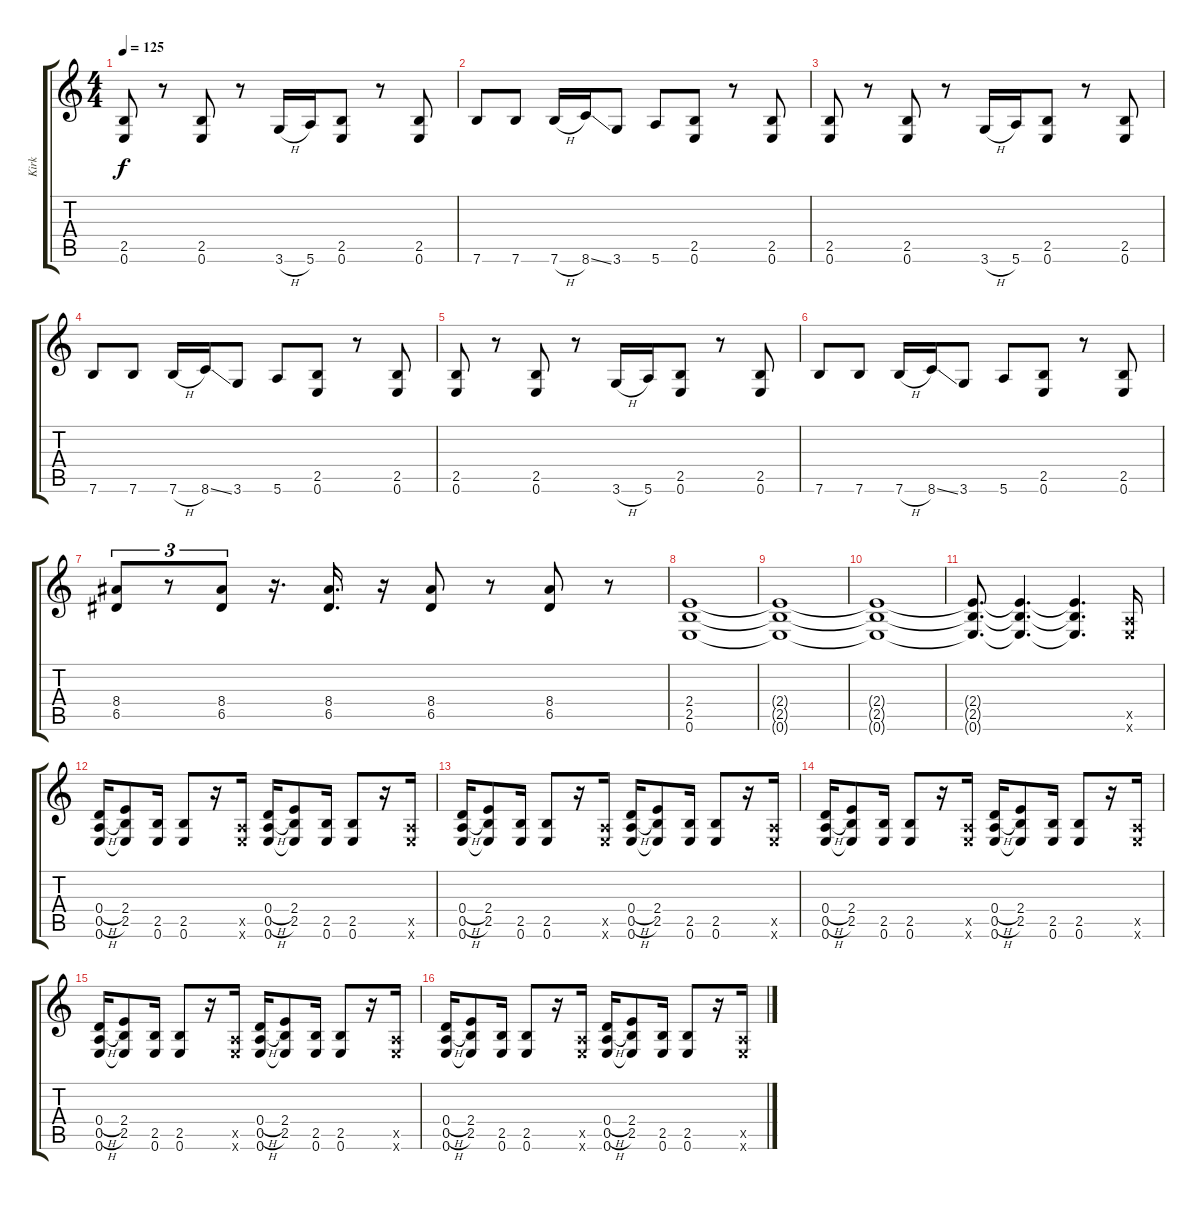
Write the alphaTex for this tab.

\track ("Kirk" "Kirk") {instrument electricguitarclean}
\staff {score tabs}
\tuning (E4 B3 G3 D3 A2 E2) {hide}
\ts (4 4)
\tempo 125
\clef g2
\ks c
(2.5 0.6).8{dy f} r.8 (2.5 0.6).8 r.8 3.6{h}.16 5.6.16 (2.5 0.6).8 r.8 (2.5 0.6).8 |
7.6.8 7.6.8 7.6{h}.16 8.6{ss}.16 3.6.8 5.6.8 (2.5 0.6).8 r.8 (2.5 0.6).8 |
(2.5 0.6).8 r.8 (2.5 0.6).8 r.8 3.6{h}.16 5.6.16 (2.5 0.6).8 r.8 (2.5 0.6).8 |
7.6.8 7.6.8 7.6{h}.16 8.6{ss}.16 3.6.8 5.6.8 (2.5 0.6).8 r.8 (2.5 0.6).8 |
(2.5 0.6).8 r.8 (2.5 0.6).8 r.8 3.6{h}.16 5.6.16 (2.5 0.6).8 r.8 (2.5 0.6).8 |
7.6.8 7.6.8 7.6{h}.16 8.6{ss}.16 3.6.8 5.6.8 (2.5 0.6).8 r.8 (2.5 0.6).8 |
(8.4 6.5).8{tu (3 2)} r.8{tu (3 2)} (8.4 6.5).8{tu (3 2)} r.16{d} (8.4 6.5).16{d} r.16 (8.4 6.5).8 r.8 (8.4 6.5).8 r.8 |
(2.4 2.5 0.6).1 |
(2.4{t} 2.5{t} 0.6{t}).1 |
(2.4{t} 2.5{t} 0.6{t}).1 |
(2.4{t} 2.5{t} 0.6{t}).8{d} (2.4{t} 2.5{t} 0.6{t}).4{d} (2.4{t} 2.5{t} 0.6{t}).4{d} (0.5{x} 0.6{x}).16 |
(0.4{h} 0.5{h} 0.6).16 (2.4 2.5 0.6{t}).8 (2.5 0.6).16 (2.5 0.6).8 r.16 (0.5{x} 0.6{x}).16 (0.4{h} 0.5{h} 0.6).16 (2.4 2.5 0.6{t}).8 (2.5 0.6).16 (2.5 0.6).8 r.16 (0.5{x} 0.6{x}).16 |
(0.4{h} 0.5{h} 0.6).16 (2.4 2.5 0.6{t}).8 (2.5 0.6).16 (2.5 0.6).8 r.16 (0.5{x} 0.6{x}).16 (0.4{h} 0.5{h} 0.6).16 (2.4 2.5 0.6{t}).8 (2.5 0.6).16 (2.5 0.6).8 r.16 (0.5{x} 0.6{x}).16 |
(0.4{h} 0.5{h} 0.6).16 (2.4 2.5 0.6{t}).8 (2.5 0.6).16 (2.5 0.6).8 r.16 (0.5{x} 0.6{x}).16 (0.4{h} 0.5{h} 0.6).16 (2.4 2.5 0.6{t}).8 (2.5 0.6).16 (2.5 0.6).8 r.16 (0.5{x} 0.6{x}).16 |
(0.4{h} 0.5{h} 0.6).16 (2.4 2.5 0.6{t}).8 (2.5 0.6).16 (2.5 0.6).8 r.16 (0.5{x} 0.6{x}).16 (0.4{h} 0.5{h} 0.6).16 (2.4 2.5 0.6{t}).8 (2.5 0.6).16 (2.5 0.6).8 r.16 (0.5{x} 0.6{x}).16 |
(0.4{h} 0.5{h} 0.6).16 (2.4 2.5 0.6{t}).8 (2.5 0.6).16 (2.5 0.6).8 r.16 (0.5{x} 0.6{x}).16 (0.4{h} 0.5{h} 0.6).16 (2.4 2.5 0.6{t}).8 (2.5 0.6).16 (2.5 0.6).8 r.16 (0.5{x} 0.6{x}).16
